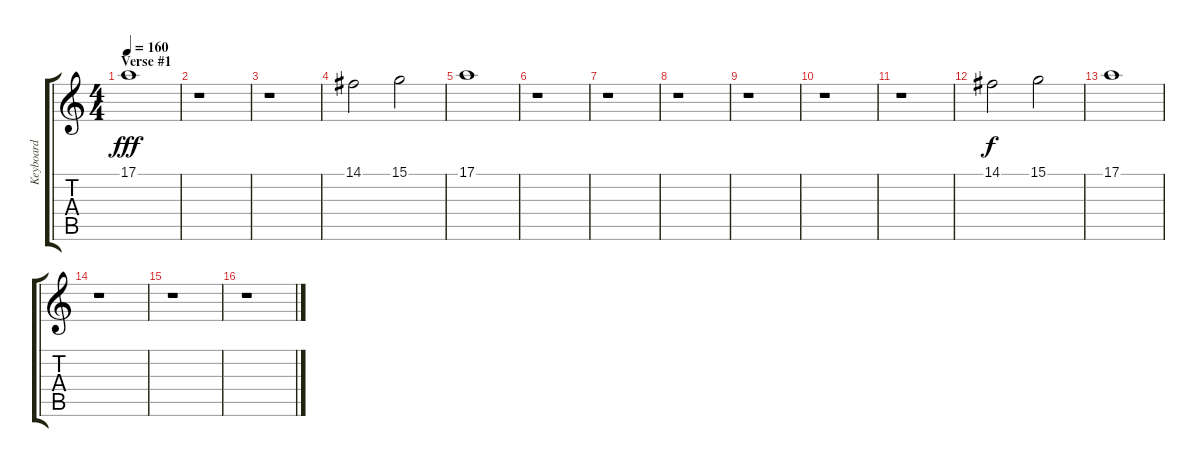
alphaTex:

\track ("Keyboard" "Keyboard") {instrument electricpiano2}
\staff {score tabs}
\tuning (E4 B3 G3 D3 A2 E2) {hide}
\ts (4 4)
\section ("" "Verse #1")
\tempo 160
\clef g2
\ks c
17.1.1{dy fff} |
r.1 |
r.1 |
14.1.2 15.1.2 |
17.1.1 |
r.1 |
r.1 |
r.1 |
r.1 |
r.1 |
r.1 |
14.1.2{dy f} 15.1.2 |
17.1.1 |
r.1 |
r.1 |
r.1
